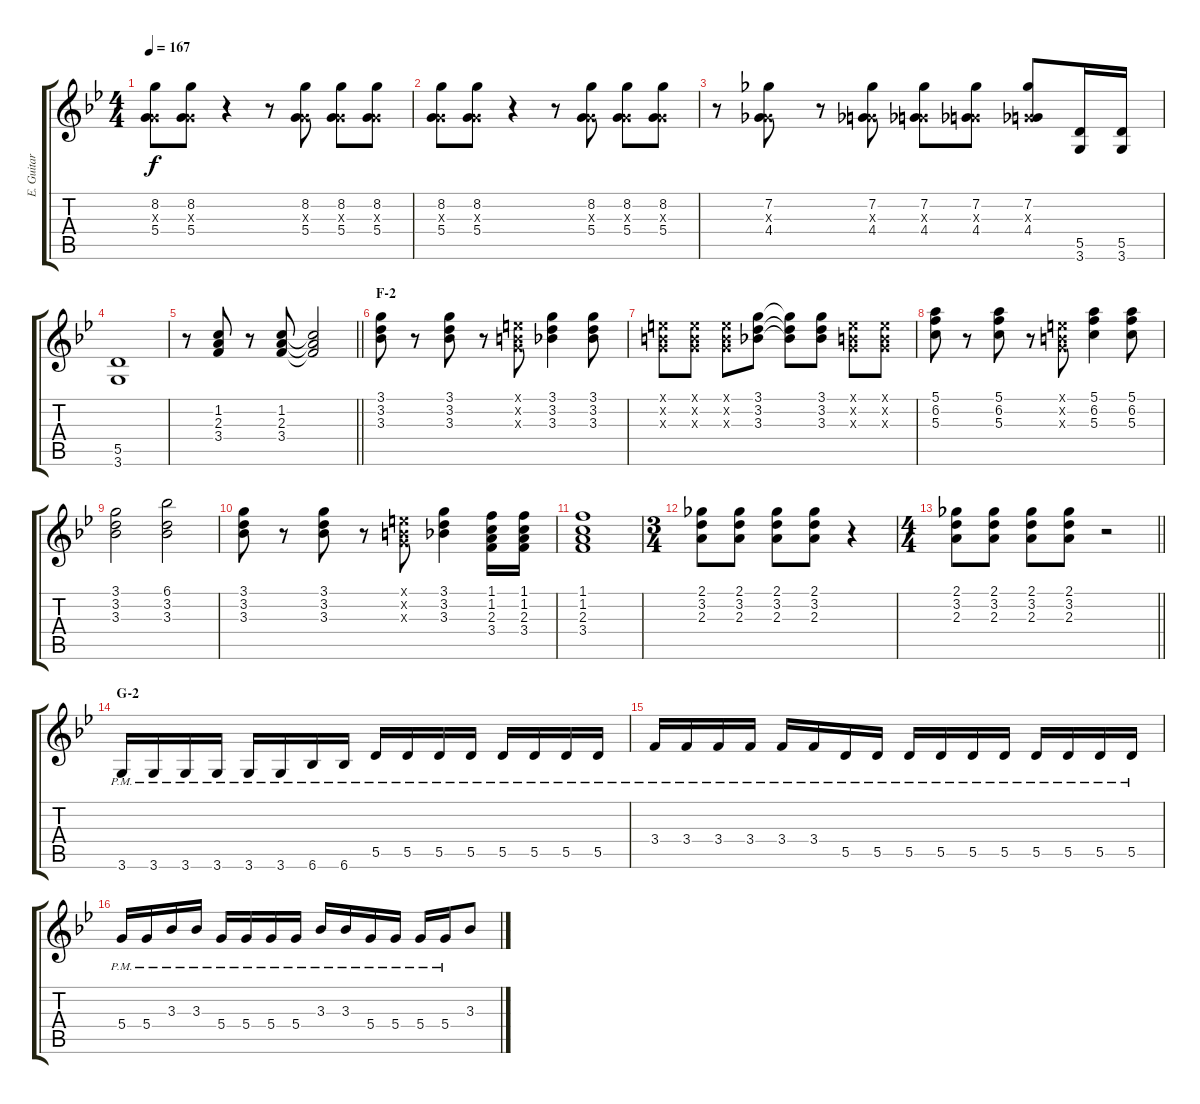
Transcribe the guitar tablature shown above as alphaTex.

\track ("E. Guitar I" "E. Guitar ") {instrument overdrivenguitar}
\staff {score tabs}
\tuning (E4 B3 G3 D3 A2 E2) {hide}
\ts (4 4)
\tempo 167
\clef g2
\ks bb
(8.2 0.3{x} 5.4).8{dy f} (8.2 0.3{x} 5.4).8 r.4 r.8 (8.2 0.3{x} 5.4).8 (8.2 0.3{x} 5.4).8 (8.2 0.3{x} 5.4).8 |
(8.2 0.3{x} 5.4).8 (8.2 0.3{x} 5.4).8 r.4 r.8 (8.2 0.3{x} 5.4).8 (8.2 0.3{x} 5.4).8 (8.2 0.3{x} 5.4).8 |
r.8 (7.2 0.3{x} 4.4).8 r.8 (7.2 0.3{x} 4.4).8 (7.2 0.3{x} 4.4).8 (7.2 0.3{x} 4.4).8 (7.2 0.3{x} 4.4).8 (5.5 3.6).16 (5.5 3.6).16 |
(5.5 3.6).1 |
\barLineRight lightlight
r.8 (1.2 2.3 3.4).8 r.8 (1.2 2.3 3.4).8 (1.2{t} 2.3{t} 3.4{t}).2 |
\section ("" "F-2")
(3.1 3.2 3.3).8 r.8 (3.1 3.2 3.3).8 r.8 (0.1{x} 0.2{x} 0.3{x}).8 (3.1 3.2 3.3).4 (3.1 3.2 3.3).8 |
(0.1{x} 0.2{x} 0.3{x}).8 (0.1{x} 0.2{x} 0.3{x}).8 (0.1{x} 0.2{x} 0.3{x}).8 (3.1 3.2 3.3).8 (3.1{t} 3.2{t} 3.3{t}).8 (3.1 3.2 3.3).8 (0.1{x} 0.2{x} 0.3{x}).8 (0.1{x} 0.2{x} 0.3{x}).8 |
(5.1 6.2 5.3).8 r.8 (5.1 6.2 5.3).8 r.8 (0.1{x} 0.2{x} 0.3{x}).8 (5.1 6.2 5.3).4 (5.1 6.2 5.3).8 |
(3.1 3.2 3.3).2 (6.1 3.2 3.3).2 |
(3.1 3.2 3.3).8 r.8 (3.1 3.2 3.3).8 r.8 (0.1{x} 0.2{x} 0.3{x}).8 (3.1 3.2 3.3).4 (1.1 1.2 2.3 3.4).16 (1.1 1.2 2.3 3.4).16 |
(1.1 1.2 2.3 3.4).1 |
\ts (3 4)
(2.1 3.2 2.3).8 (2.1 3.2 2.3).8 (2.1 3.2 2.3).8 (2.1 3.2 2.3).8 r.4 |
\ts (4 4)
\barLineRight lightlight
(2.1 3.2 2.3).8 (2.1 3.2 2.3).8 (2.1 3.2 2.3).8 (2.1 3.2 2.3).8 r.2 |
\section ("" "G-2")
3.6{pm}.16 3.6{pm}.16 3.6{pm}.16 3.6{pm}.16 3.6{pm}.16 3.6{pm}.16 6.6{pm}.16 6.6{pm}.16 5.5{pm}.16 5.5{pm}.16 5.5{pm}.16 5.5{pm}.16 5.5{pm}.16 5.5{pm}.16 5.5{pm}.16 5.5{pm}.16 |
3.4{pm}.16 3.4{pm}.16 3.4{pm}.16 3.4{pm}.16 3.4{pm}.16 3.4{pm}.16 5.5{pm}.16 5.5{pm}.16 5.5{pm}.16 5.5{pm}.16 5.5{pm}.16 5.5{pm}.16 5.5{pm}.16 5.5{pm}.16 5.5{pm}.16 5.5{pm}.16 |
5.4{pm}.16 5.4{pm}.16 3.3{pm}.16 3.3{pm}.16 5.4{pm}.16 5.4{pm}.16 5.4{pm}.16 5.4{pm}.16 3.3{pm}.16 3.3{pm}.16 5.4{pm}.16 5.4{pm}.16 5.4{pm}.16 5.4{pm}.16 3.3.8
